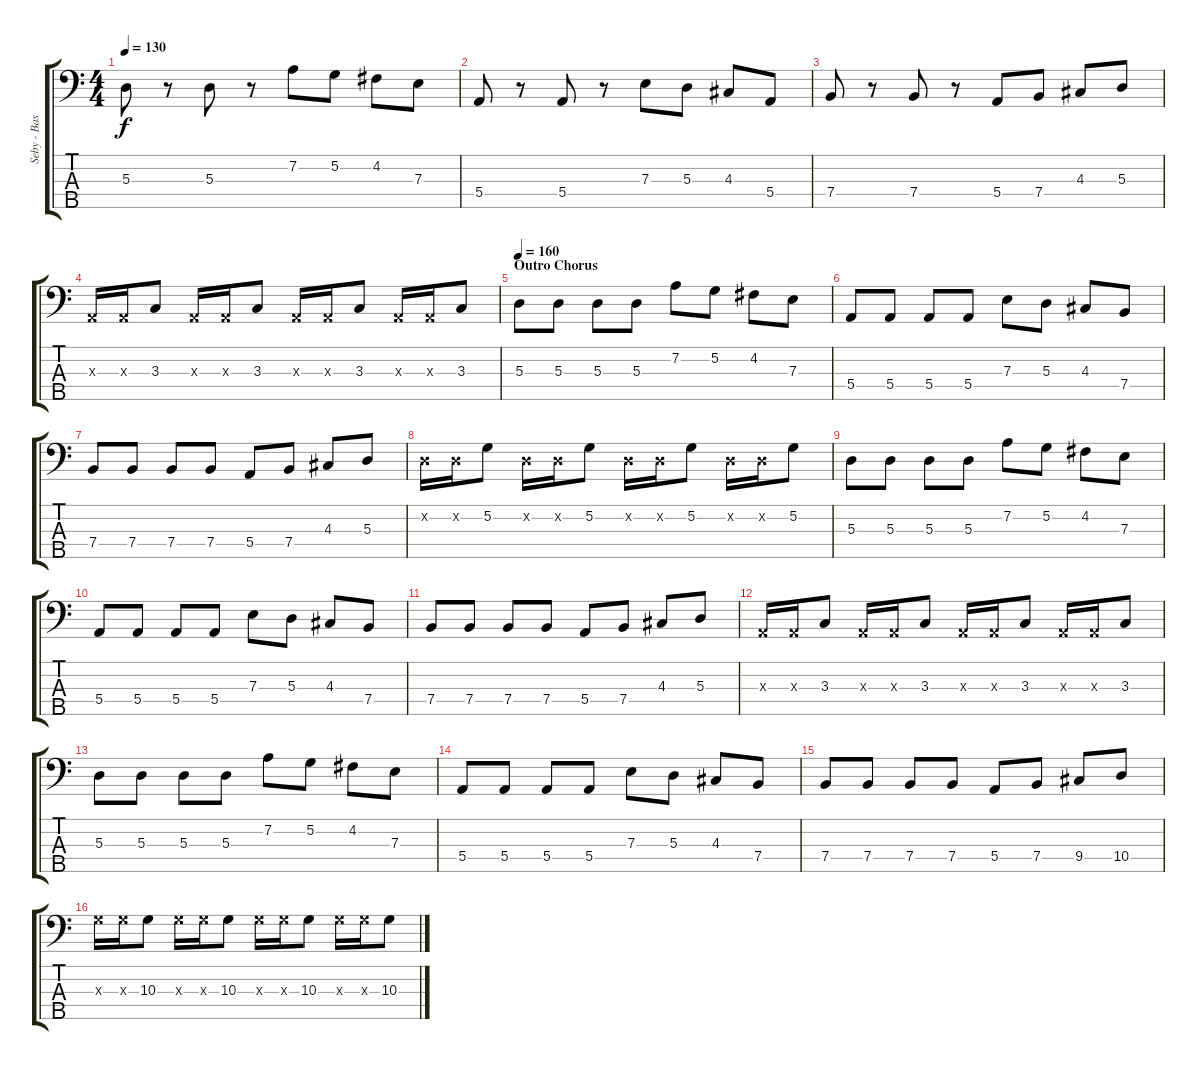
\track ("Seby - Bass" "Seby - Bas") {instrument electricbasspick}
\staff {score tabs}
\tuning (G2 D2 A1 E1 B0) {hide}
\ts (4 4)
\tempo 130
\clef f4
\ks c
5.3.8{dy f} r.8 5.3.8 r.8 7.2.8 5.2.8 4.2.8 7.3.8 |
5.4.8 r.8 5.4.8 r.8 7.3.8 5.3.8 4.3.8 5.4.8 |
7.4.8 r.8 7.4.8 r.8 5.4.8 7.4.8 4.3.8 5.3.8 |
0.3{x}.16 0.3{x}.16 3.3.8 0.3{x}.16 0.3{x}.16 3.3.8 0.3{x}.16 0.3{x}.16 3.3.8 0.3{x}.16 0.3{x}.16 3.3.8 |
\section ("" "Outro Chorus")
\tempo 160
5.3.8 5.3.8 5.3.8 5.3.8 7.2.8 5.2.8 4.2.8 7.3.8 |
5.4.8 5.4.8 5.4.8 5.4.8 7.3.8 5.3.8 4.3.8 7.4.8 |
7.4.8 7.4.8 7.4.8 7.4.8 5.4.8 7.4.8 4.3.8 5.3.8 |
0.2{x}.16 0.2{x}.16 5.2.8 0.2{x}.16 0.2{x}.16 5.2.8 0.2{x}.16 0.2{x}.16 5.2.8 0.2{x}.16 0.2{x}.16 5.2.8 |
5.3.8 5.3.8 5.3.8 5.3.8 7.2.8 5.2.8 4.2.8 7.3.8 |
5.4.8 5.4.8 5.4.8 5.4.8 7.3.8 5.3.8 4.3.8 7.4.8 |
7.4.8 7.4.8 7.4.8 7.4.8 5.4.8 7.4.8 4.3.8 5.3.8 |
0.3{x}.16 0.3{x}.16 3.3.8 0.3{x}.16 0.3{x}.16 3.3.8 0.3{x}.16 0.3{x}.16 3.3.8 0.3{x}.16 0.3{x}.16 3.3.8 |
5.3.8 5.3.8 5.3.8 5.3.8 7.2.8 5.2.8 4.2.8 7.3.8 |
5.4.8 5.4.8 5.4.8 5.4.8 7.3.8 5.3.8 4.3.8 7.4.8 |
7.4.8 7.4.8 7.4.8 7.4.8 5.4.8 7.4.8 9.4.8 10.4.8 |
10.3{x}.16 10.3{x}.16 10.3.8 10.3{x}.16 10.3{x}.16 10.3.8 10.3{x}.16 10.3{x}.16 10.3.8 10.3{x}.16 10.3{x}.16 10.3.8
